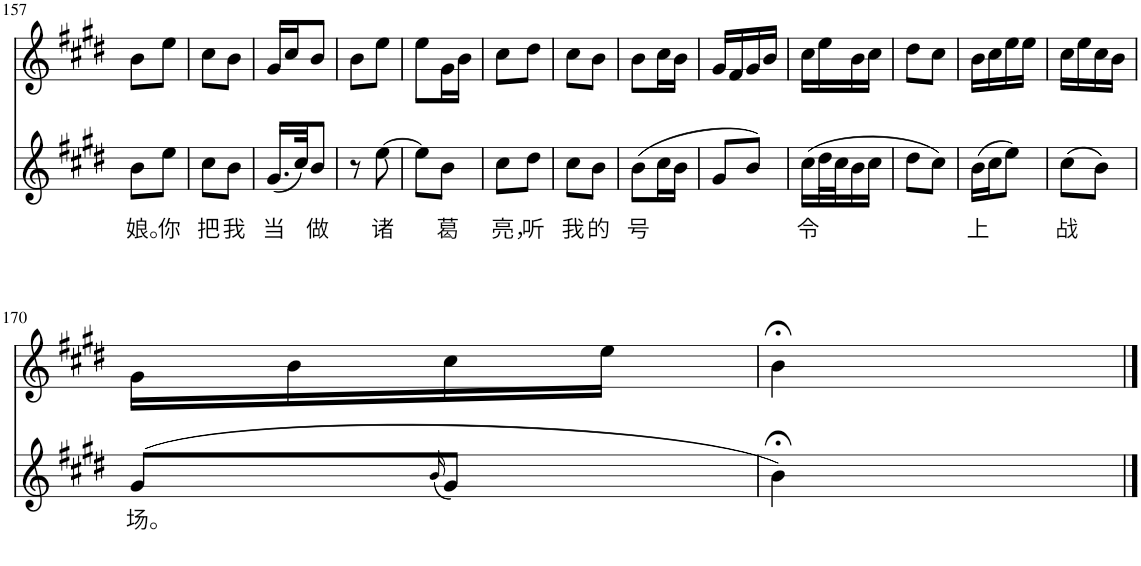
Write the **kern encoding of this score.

**kern	**text	**kern
*part2	*part2	*part1
*staff2	*staff2	*staff1
*I"Piano	*	*I"Piano
*I'Pno	*	*I'Pno
!!LO:PB:g=z
*clefG2	*	*clefG2
*k[f#c#g#d#]	*	*k[f#c#g#d#]
*M1/4	*	*M1/4
=157	=157	=157
!	!LO:LY:b	!
8b\L	娘。	8b\L
!	!LO:LY:b	!
8ee\J	你	8ee\J
=158	=158	=158
!	!LO:LY:b	!
8cc#\L	把	8cc#\L
!	!LO:LY:b	!
8b\J	我	8b\J
=159	=159	=159
!	!LO:LY:b	!
(16.g#/LL	当	16g#/LL
.	.	16cc#/J
32cc#/JK)	.	.
!	!LO:LY:b	!
8b/J	做	8b/J
=160	=160	=160
8r	.	8b\L
!	!LO:LY:b	!
[8ee\	诸	8ee\J
=161	=161	=161
8ee\L]	.	8ee\L
!	!LO:LY:b	!
8b\J	葛	16g#\L
.	.	16b\JJ
=162	=162	=162
!	!LO:LY:b	!
8cc#\L	亮，	8cc#\L
!	!LO:LY:b	!
8dd#\J	听	8dd#\J
=163	=163	=163
!	!LO:LY:b	!
8cc#\L	我	8cc#\L
!	!LO:LY:b	!
8b\J	的	8b\J
=164	=164	=164
!	!LO:LY:b	!
(8b\L	号	8b\L
16cc#\L	.	16cc#\L
16b\JJ	.	16b\JJ
=165	=165	=165
8g#/L	.	16g#/LL
.	.	16f#/
8b/J)	.	16g#/
.	.	16b/JJ
=166	=166	=166
!	!LO:LY:b	!
(16cc#\LL	令	16cc#\LL
32dd#\L	.	16ee\
32cc#\J	.	.
16b\	.	16b\
16cc#\JJ	.	16cc#\JJ
=167	=167	=167
8dd#\L	.	8dd#\L
8cc#\J)	.	8cc#\J
=168	=168	=168
!	!LO:LY:b	!
(16b\LL	上	16b\LL
16cc#\J	.	16cc#\
8ee\J)	.	16ee\
.	.	16ee\JJ
=169	=169	=169
!	!LO:LY:b	!
(8cc#\L	战	16cc#\LL
.	.	16ee\
8b\J)	.	16cc#\
.	.	16b\JJ
!!LO:LB:g=z
=170	=170	=170
!	!LO:LY:b	!
(8g#/L	场。	16g#\LL
.	.	16b\
(16qb/	.	.
8g#/J)	.	16cc#\
.	.	16ee\JJ
=171	=171	=171
4b;<\)	.	4b;<\
==	==	==
*-	*-	*-
